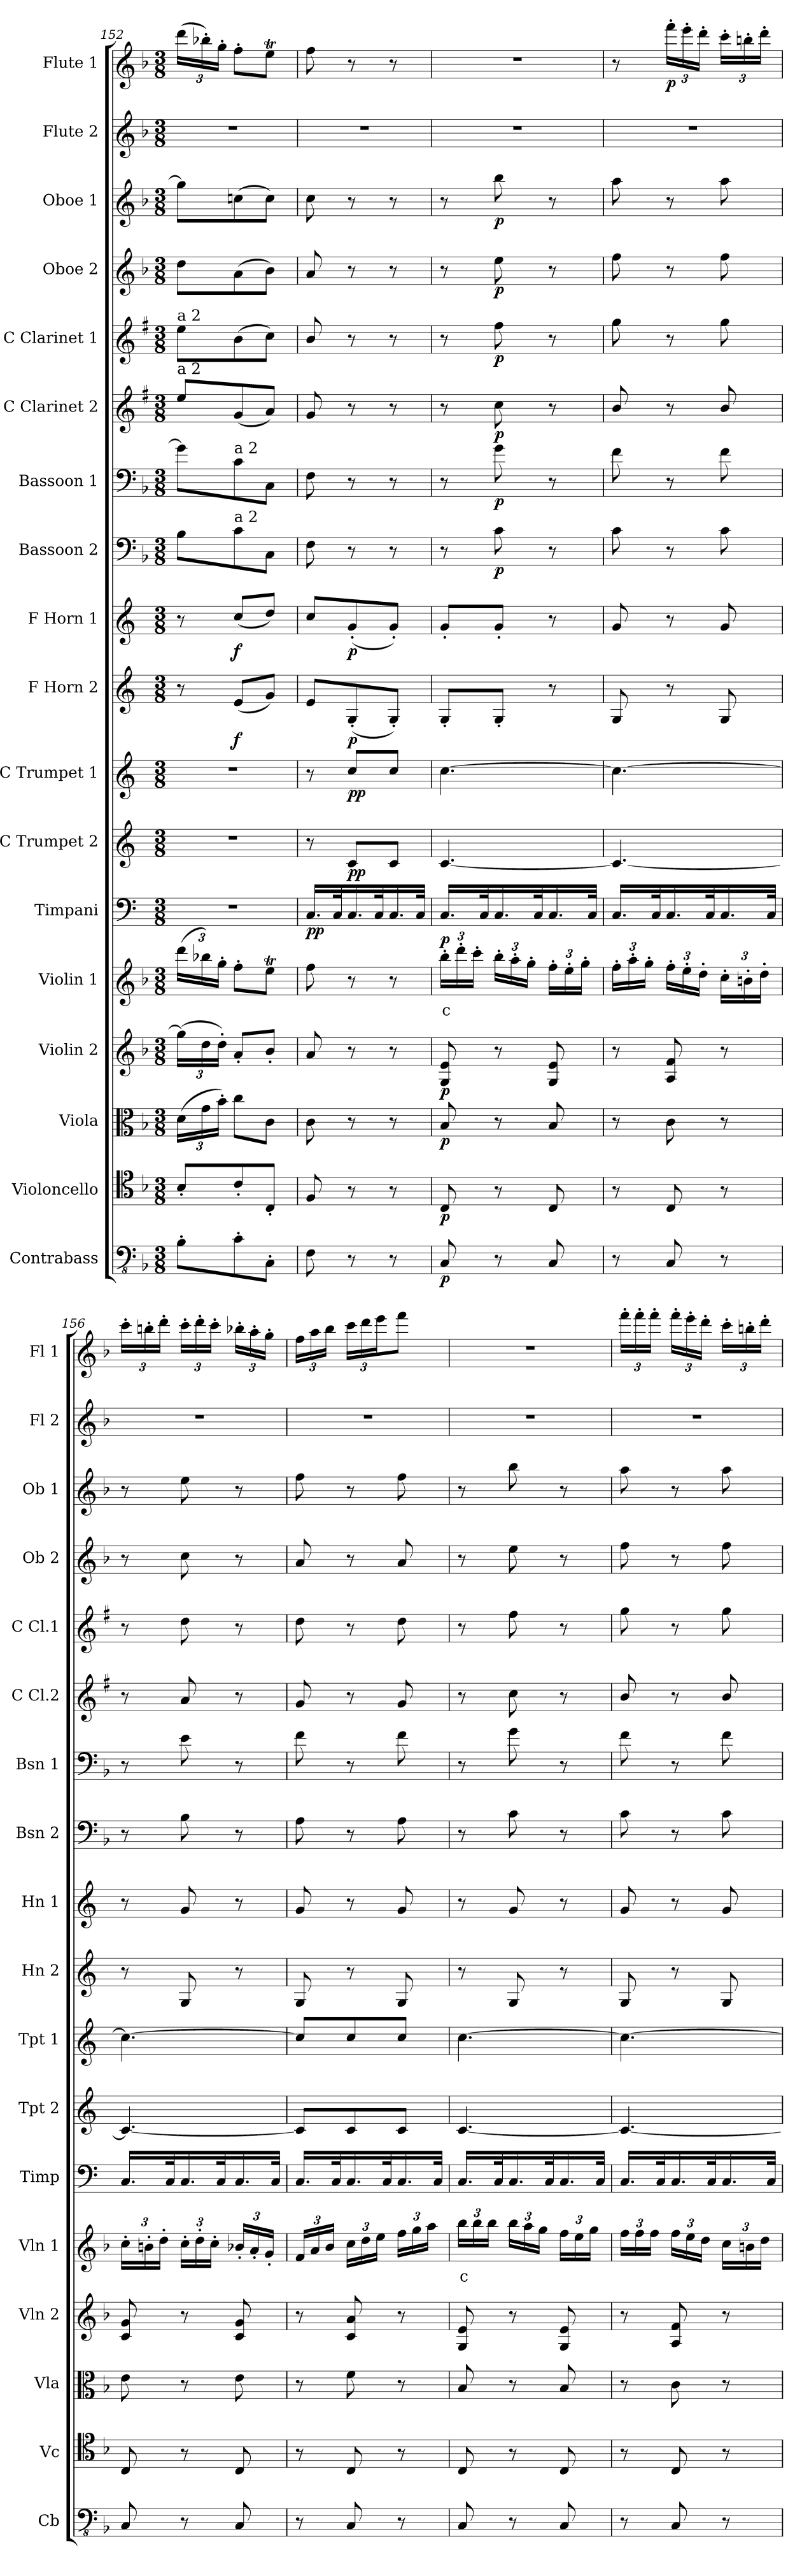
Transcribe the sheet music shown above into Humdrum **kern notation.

**kern	**dynam	**kern	**dynam	**kern	**dynam	**kern	**dynam	**kern	**text	**dynam	**kern	**dynam	**kern	**dynam	**kern	**dynam	**kern	**dynam	**kern	**dynam	**kern	**dynam	**kern	**dynam	**kern	**dynam	**kern	**dynam	**kern	**dynam	**kern	**dynam	**kern	**kern	**dynam
*part18	*part18	*part17	*part17	*part16	*part16	*part15	*part15	*part14	*part14	*part14	*part13	*part13	*part12	*part12	*part11	*part11	*part10	*part10	*part9	*part9	*part8	*part8	*part7	*part7	*part6	*part6	*part5	*part5	*part4	*part4	*part3	*part3	*part2	*part1	*part1
*staff18	*staff18	*staff17	*staff17	*staff16	*staff16	*staff15	*staff15	*staff14	*staff14	*staff14	*staff13	*staff13	*staff12	*staff12	*staff11	*staff11	*staff10	*staff10	*staff9	*staff9	*staff8	*staff8	*staff7	*staff7	*staff6	*staff6	*staff5	*staff5	*staff4	*staff4	*staff3	*staff3	*staff2	*staff1	*staff1
*I"Contrabass	*	*I"Violoncello	*	*I"Viola	*	*I"Violin 2	*	*I"Violin 1	*	*	*I"Timpani	*	*I"C Trumpet 2	*	*I"C Trumpet 1	*	*I"F Horn 2	*	*I"F Horn 1	*	*I"Bassoon 2	*	*I"Bassoon 1	*	*I"C Clarinet 2	*	*I"C Clarinet 1	*	*I"Oboe 2	*	*I"Oboe 1	*	*I"Flute 2	*I"Flute 1	*
*I'Cb	*	*I'Vc	*	*I'Vla	*	*I'Vln 2	*	*I'Vln 1	*	*	*I'Timp	*	*I'Tpt 2	*	*I'Tpt 1	*	*I'Hn 2	*	*I'Hn 1	*	*I'Bsn 2	*	*I'Bsn 1	*	*I'C Cl.2	*	*I'C Cl.1	*	*I'Ob 2	*	*I'Ob 1	*	*I'Fl 2	*I'Fl 1	*
*clefFv4	*	*clefC4	*	*clefC3	*	*clefG2	*	*clefG2	*	*	*clefF4	*	*clefG2	*	*clefG2	*	*clefG2	*	*clefG2	*	*clefF4	*	*clefF4	*	*clefG2	*	*clefG2	*	*clefG2	*	*clefG2	*	*clefG2	*clefG2	*
*	*	*	*	*	*	*	*	*	*	*	*	*	*	*	*	*	*ITrd4c7	*	*ITrd4c7	*	*	*	*	*	*ITrd1c2	*	*ITrd1c2	*	*	*	*	*	*	*	*
*k[b-]	*	*k[b-]	*	*k[b-]	*	*k[b-]	*	*k[b-]	*	*	*k[]	*	*k[]	*	*k[]	*	*k[b-]	*	*k[b-]	*	*k[b-]	*	*k[b-]	*	*k[b-]	*	*k[b-]	*	*k[b-]	*	*k[b-]	*	*k[b-]	*k[b-]	*
*F:	*	*F:	*	*F:	*	*F:	*	*F:	*	*	*	*	*	*	*	*	*	*	*	*	*F:	*	*F:	*	*F:	*	*F:	*	*F:	*	*F:	*	*F:	*F:	*
*M3/8	*	*M3/8	*	*M3/8	*	*M3/8	*	*M3/8	*	*	*M3/8	*	*M3/8	*	*M3/8	*	*M3/8	*	*M3/8	*	*M3/8	*	*M3/8	*	*M3/8	*	*M3/8	*	*M3/8	*	*M3/8	*	*M3/8	*M3/8	*
*	*	*	*	*Xbrackettup	*	*Xbrackettup	*	*Xbrackettup	*	*	*	*	*	*	*	*	*	*	*	*	*	*	*	*	*	*	*	*	*	*	*	*	*	*Xbrackettup	*
=152	=152	=152	=152	=152	=152	=152	=152	=152	=152	=152	=152	=152	=152	=152	=152	=152	=152	=152	=152	=152	=152	=152	=152	=152	=152	=152	=152	=152	=152	=152	=152	=152	=152	=152	=152
!	!	!	!	!	!	!	!	!	!	!	!	!	!	!	!	!	!	!	!	!	!	!	!	!	!	!	!LO:TX:a:t=a 2	!	!	!	!	!	!	!	!
!	!	!	!	!	!	!	!	!	!	!	!	!	!	!	!	!	!	!	!	!	!	!	!	!	!LO:TX:a:t=a 2	!	!	!	!	!	!	!	!	!	!
8BB-'\L	.	8B-'/L	.	(24d\LL	.	(24gg\LL]	.	(24ddd\LL	.	.	4.r	.	4.r	.	4.r	.	8r	.	8r	.	8B-\L	.	8g\L]	.	8dd/L	.	8dd\L	.	8dd\L	.	8gg\L]	.	4.r	(24ddd\LL	.
.	.	.	.	24g\	.	24dd\	.	24bb-X\)	.	.	.	.	.	.	.	.	.	.	.	.	.	.	.	.	.	.	.	.	.	.	.	.	.	24bb-X'\)	.
.	.	.	.	24b-'\JJ)	.	24dd'\JJ)	.	24gg'\JJ	.	.	.	.	.	.	.	.	.	.	.	.	.	.	.	.	.	.	.	.	.	.	.	.	.	24gg'\JJ	.
!	!	!	!	!	!	!	!	!	!	!	!	!	!	!	!	!	!	!	!	!	!	!	!LO:TX:a:t=a 2	!	!	!	!	!	!	!	!	!	!	!	!
!	!	!	!	!	!	!	!	!	!	!	!	!	!	!	!	!	!	!	!	!	!LO:TX:a:t=a 2	!	!	!	!	!	!	!	!	!	!	!	!	!	!
!	!	!	!	!	!	!	!	!	!	!	!	!	!	!	!	!	!	!LO:DY:b	!	!LO:DY:b	!	!	!	!	!	!	!	!	!	!	!	!	!	!	!
8C'\	.	8c'/	.	8cc\L	.	8a'/L	.	8ff'\L	.	.	.	.	.	.	.	.	(8A/L	f	(8f/L	f	8c\	.	8c\	.	(8f/	.	(8a\	.	(8a\	.	(8ccn\	.	.	8ff'\L	.
8CC'\J	.	8C'/J	.	8c\J	.	8b-'/J	.	8eet\J	.	.	.	.	.	.	.	.	8c/J)	.	8g/J)	.	8C\J	.	8C\J	.	8g/J)	.	8b-\J)	.	8b-\J)	.	8cc\J)	.	.	8eet\J	.
!!LO:PB:g=z
=153	=153	=153	=153	=153	=153	=153	=153	=153	=153	=153	=153	=153	=153	=153	=153	=153	=153	=153	=153	=153	=153	=153	=153	=153	=153	=153	=153	=153	=153	=153	=153	=153	=153	=153	=153
!	!	!	!	!	!	!	!	!	!	!	!	!LO:DY:b	!	!	!	!	!	!	!	!	!	!	!	!	!	!	!	!	!	!	!	!	!	!	!
8FF\	.	8F/	.	8c\	.	8a/	.	8ff\	.	.	16.C/LL	pp	8r	.	8r	.	8A/L	.	8f/L	.	8F\	.	8F\	.	8f/	.	8a/	.	8a/	.	8cc\	.	4.r	8ff\	.
.	.	.	.	.	.	.	.	.	.	.	32C/K	.	.	.	.	.	.	.	.	.	.	.	.	.	.	.	.	.	.	.	.	.	.	.	.
!	!	!	!	!	!	!	!	!	!	!	!	!	!	!LO:DY:b	!	!LO:DY:b	!	!LO:DY:b	!	!LO:DY:b	!	!	!	!	!	!	!	!	!	!	!	!	!	!	!
8r	.	8r	.	8r	.	8r	.	8r	.	.	16.C/	.	8c/L	pp	8cc/L	pp	(8C'/	p	(8c'/	p	8r	.	8r	.	8r	.	8r	.	8r	.	8r	.	.	8r	.
.	.	.	.	.	.	.	.	.	.	.	32C/K	.	.	.	.	.	.	.	.	.	.	.	.	.	.	.	.	.	.	.	.	.	.	.	.
8r	.	8r	.	8r	.	8r	.	8r	.	.	16.C/	.	8c/J	.	8cc/J	.	8C'/J)	.	8c'/J)	.	8r	.	8r	.	8r	.	8r	.	8r	.	8r	.	.	8r	.
.	.	.	.	.	.	.	.	.	.	.	32C/JJk	.	.	.	.	.	.	.	.	.	.	.	.	.	.	.	.	.	.	.	.	.	.	.	.
=154	=154	=154	=154	=154	=154	=154	=154	=154	=154	=154	=154	=154	=154	=154	=154	=154	=154	=154	=154	=154	=154	=154	=154	=154	=154	=154	=154	=154	=154	=154	=154	=154	=154	=154	=154
!	!LO:DY:b	!	!LO:DY:b	!	!LO:DY:b	!	!LO:DY:b	!	!LO:LY:b:color=#FF0000	!LO:DY:b	!	!	!	!	!	!	!	!	!	!	!	!	!	!	!	!	!	!	!	!	!	!	!	!	!
8CC/	p	8C/	p	8B-/	p	8G/ 8e/	p	24bb-'\LL	c	p	16.C/LL	.	[4.c/	.	[4.cc\	.	8C'/L	.	8c'/L	.	8r	.	8r	.	8r	.	8r	.	8r	.	8r	.	4.r	4.r	.
.	.	.	.	.	.	.	.	24ddd'\	.	.	.	.	.	.	.	.	.	.	.	.	.	.	.	.	.	.	.	.	.	.	.	.	.	.	.
.	.	.	.	.	.	.	.	24ccc'\JJ	.	.	.	.	.	.	.	.	.	.	.	.	.	.	.	.	.	.	.	.	.	.	.	.	.	.	.
.	.	.	.	.	.	.	.	.	.	.	32C/K	.	.	.	.	.	.	.	.	.	.	.	.	.	.	.	.	.	.	.	.	.	.	.	.
!	!	!	!	!	!	!	!	!	!	!	!	!	!	!	!	!	!	!	!	!	!	!LO:DY:b	!	!LO:DY:b	!	!LO:DY:b	!	!LO:DY:b	!	!LO:DY:b	!	!LO:DY:b	!	!	!
8r	.	8r	.	8r	.	8r	.	24bb-'\LL	.	.	16.C/	.	.	.	.	.	8C'/J	.	8c'/J	.	8c\	p	8g\	p	8b-\	p	8ee\	p	8ee\	p	8bb-\	p	.	.	.
.	.	.	.	.	.	.	.	24aa'\	.	.	.	.	.	.	.	.	.	.	.	.	.	.	.	.	.	.	.	.	.	.	.	.	.	.	.
.	.	.	.	.	.	.	.	24gg'\JJ	.	.	.	.	.	.	.	.	.	.	.	.	.	.	.	.	.	.	.	.	.	.	.	.	.	.	.
.	.	.	.	.	.	.	.	.	.	.	32C/K	.	.	.	.	.	.	.	.	.	.	.	.	.	.	.	.	.	.	.	.	.	.	.	.
8CC/	.	8C/	.	8B-/	.	8G/ 8e/	.	24ff'\LL	.	.	16.C/	.	.	.	.	.	8r	.	8r	.	8r	.	8r	.	8r	.	8r	.	8r	.	8r	.	.	.	.
.	.	.	.	.	.	.	.	24ee'\	.	.	.	.	.	.	.	.	.	.	.	.	.	.	.	.	.	.	.	.	.	.	.	.	.	.	.
.	.	.	.	.	.	.	.	24gg'\JJ	.	.	.	.	.	.	.	.	.	.	.	.	.	.	.	.	.	.	.	.	.	.	.	.	.	.	.
.	.	.	.	.	.	.	.	.	.	.	32C/JJk	.	.	.	.	.	.	.	.	.	.	.	.	.	.	.	.	.	.	.	.	.	.	.	.
=155	=155	=155	=155	=155	=155	=155	=155	=155	=155	=155	=155	=155	=155	=155	=155	=155	=155	=155	=155	=155	=155	=155	=155	=155	=155	=155	=155	=155	=155	=155	=155	=155	=155	=155	=155
8r	.	8r	.	8r	.	8r	.	24ff'\LL	.	.	16.C/LL	.	4.c/_	.	4.cc\_	.	8C/	.	8c/	.	8c\	.	8f\	.	8a/	.	8ff\	.	8ff\	.	8aa\	.	4.r	8r	.
.	.	.	.	.	.	.	.	24aa'\	.	.	.	.	.	.	.	.	.	.	.	.	.	.	.	.	.	.	.	.	.	.	.	.	.	.	.
.	.	.	.	.	.	.	.	24gg'\JJ	.	.	.	.	.	.	.	.	.	.	.	.	.	.	.	.	.	.	.	.	.	.	.	.	.	.	.
.	.	.	.	.	.	.	.	.	.	.	32C/K	.	.	.	.	.	.	.	.	.	.	.	.	.	.	.	.	.	.	.	.	.	.	.	.
!	!	!	!	!	!	!	!	!	!	!	!	!	!	!	!	!	!	!	!	!	!	!	!	!	!	!	!	!	!	!	!	!	!	!	!LO:DY:b
8CC/	.	8C/	.	8c\	.	8A/ 8f/	.	24ff'\LL	.	.	16.C/	.	.	.	.	.	8r	.	8r	.	8r	.	8r	.	8r	.	8r	.	8r	.	8r	.	.	24fff'\LL	p
.	.	.	.	.	.	.	.	24ee'\	.	.	.	.	.	.	.	.	.	.	.	.	.	.	.	.	.	.	.	.	.	.	.	.	.	24eee'\	.
.	.	.	.	.	.	.	.	24dd'\JJ	.	.	.	.	.	.	.	.	.	.	.	.	.	.	.	.	.	.	.	.	.	.	.	.	.	24ddd'\JJ	.
.	.	.	.	.	.	.	.	.	.	.	32C/K	.	.	.	.	.	.	.	.	.	.	.	.	.	.	.	.	.	.	.	.	.	.	.	.
8r	.	8r	.	8r	.	8r	.	24cc'\LL	.	.	16.C/	.	.	.	.	.	8C/	.	8c/	.	8c\	.	8f\	.	8a/	.	8ff\	.	8ff\	.	8aa\	.	.	24ccc'\LL	.
.	.	.	.	.	.	.	.	24bn'\	.	.	.	.	.	.	.	.	.	.	.	.	.	.	.	.	.	.	.	.	.	.	.	.	.	24bbn'\	.
.	.	.	.	.	.	.	.	24dd'\JJ	.	.	.	.	.	.	.	.	.	.	.	.	.	.	.	.	.	.	.	.	.	.	.	.	.	24ddd'\JJ	.
.	.	.	.	.	.	.	.	.	.	.	32C/JJk	.	.	.	.	.	.	.	.	.	.	.	.	.	.	.	.	.	.	.	.	.	.	.	.
=156	=156	=156	=156	=156	=156	=156	=156	=156	=156	=156	=156	=156	=156	=156	=156	=156	=156	=156	=156	=156	=156	=156	=156	=156	=156	=156	=156	=156	=156	=156	=156	=156	=156	=156	=156
8CC/	.	8C/	.	8e\	.	8c/ 8g/	.	24cc'\LL	.	.	16.C/LL	.	4.c/_	.	4.cc\_	.	8r	.	8r	.	8r	.	8r	.	8r	.	8r	.	8r	.	8r	.	4.r	24ccc'\LL	.
.	.	.	.	.	.	.	.	24bn'\	.	.	.	.	.	.	.	.	.	.	.	.	.	.	.	.	.	.	.	.	.	.	.	.	.	24bbn'\	.
.	.	.	.	.	.	.	.	24dd'\JJ	.	.	.	.	.	.	.	.	.	.	.	.	.	.	.	.	.	.	.	.	.	.	.	.	.	24ddd'\JJ	.
.	.	.	.	.	.	.	.	.	.	.	32C/K	.	.	.	.	.	.	.	.	.	.	.	.	.	.	.	.	.	.	.	.	.	.	.	.
8r	.	8r	.	8r	.	8r	.	24cc'\LL	.	.	16.C/	.	.	.	.	.	8C/	.	8c/	.	8B-\	.	8e\	.	8g/	.	8cc\	.	8cc\	.	8ee\	.	.	24ccc'\LL	.
.	.	.	.	.	.	.	.	24dd'\	.	.	.	.	.	.	.	.	.	.	.	.	.	.	.	.	.	.	.	.	.	.	.	.	.	24ddd'\	.
.	.	.	.	.	.	.	.	24cc'\JJ	.	.	.	.	.	.	.	.	.	.	.	.	.	.	.	.	.	.	.	.	.	.	.	.	.	24ccc'\JJ	.
.	.	.	.	.	.	.	.	.	.	.	32C/K	.	.	.	.	.	.	.	.	.	.	.	.	.	.	.	.	.	.	.	.	.	.	.	.
8CC/	.	8C/	.	8e\	.	8c/ 8g/	.	24b-X'/LL	.	.	16.C/	.	.	.	.	.	8r	.	8r	.	8r	.	8r	.	8r	.	8r	.	8r	.	8r	.	.	24bb-X'\LL	.
.	.	.	.	.	.	.	.	24a'/	.	.	.	.	.	.	.	.	.	.	.	.	.	.	.	.	.	.	.	.	.	.	.	.	.	24aa'\	.
.	.	.	.	.	.	.	.	24g'/JJ	.	.	.	.	.	.	.	.	.	.	.	.	.	.	.	.	.	.	.	.	.	.	.	.	.	24gg'\JJ	.
.	.	.	.	.	.	.	.	.	.	.	32C/JJk	.	.	.	.	.	.	.	.	.	.	.	.	.	.	.	.	.	.	.	.	.	.	.	.
=157	=157	=157	=157	=157	=157	=157	=157	=157	=157	=157	=157	=157	=157	=157	=157	=157	=157	=157	=157	=157	=157	=157	=157	=157	=157	=157	=157	=157	=157	=157	=157	=157	=157	=157	=157
8r	.	8r	.	8r	.	8r	.	24f/LL	.	.	16.C/LL	.	8c/L]	.	8cc/L]	.	8C/	.	8c/	.	8A\	.	8f\	.	8f/	.	8cc\	.	8a/	.	8ff\	.	4.r	24ff\LL	.
.	.	.	.	.	.	.	.	24a/	.	.	.	.	.	.	.	.	.	.	.	.	.	.	.	.	.	.	.	.	.	.	.	.	.	24aa\	.
.	.	.	.	.	.	.	.	24b-/JJ	.	.	.	.	.	.	.	.	.	.	.	.	.	.	.	.	.	.	.	.	.	.	.	.	.	24bb-\JJ	.
.	.	.	.	.	.	.	.	.	.	.	32C/K	.	.	.	.	.	.	.	.	.	.	.	.	.	.	.	.	.	.	.	.	.	.	.	.
8CC/	.	8C/	.	8f\	.	8c/ 8a/	.	24cc\LL	.	.	16.C/	.	8c/	.	8cc/	.	8r	.	8r	.	8r	.	8r	.	8r	.	8r	.	8r	.	8r	.	.	24ccc\LL	.
.	.	.	.	.	.	.	.	24dd\	.	.	.	.	.	.	.	.	.	.	.	.	.	.	.	.	.	.	.	.	.	.	.	.	.	24ddd\	.
.	.	.	.	.	.	.	.	24ee\JJ	.	.	.	.	.	.	.	.	.	.	.	.	.	.	.	.	.	.	.	.	.	.	.	.	.	24eee\J	.
.	.	.	.	.	.	.	.	.	.	.	32C/K	.	.	.	.	.	.	.	.	.	.	.	.	.	.	.	.	.	.	.	.	.	.	.	.
8r	.	8r	.	8r	.	8r	.	24ff\LL	.	.	16.C/	.	8c/J	.	8cc/J	.	8C/	.	8c/	.	8A\	.	8f\	.	8f/	.	8cc\	.	8a/	.	8ff\	.	.	8fff\J	.
.	.	.	.	.	.	.	.	24gg\	.	.	.	.	.	.	.	.	.	.	.	.	.	.	.	.	.	.	.	.	.	.	.	.	.	.	.
.	.	.	.	.	.	.	.	24aa\JJ	.	.	.	.	.	.	.	.	.	.	.	.	.	.	.	.	.	.	.	.	.	.	.	.	.	.	.
.	.	.	.	.	.	.	.	.	.	.	32C/JJk	.	.	.	.	.	.	.	.	.	.	.	.	.	.	.	.	.	.	.	.	.	.	.	.
=158	=158	=158	=158	=158	=158	=158	=158	=158	=158	=158	=158	=158	=158	=158	=158	=158	=158	=158	=158	=158	=158	=158	=158	=158	=158	=158	=158	=158	=158	=158	=158	=158	=158	=158	=158
!	!	!	!	!	!	!	!	!	!LO:LY:b:color=#FF0000	!	!	!	!	!	!	!	!	!	!	!	!	!	!	!	!	!	!	!	!	!	!	!	!	!	!
8CC/	.	8C/	.	8B-/	.	8G/ 8e/	.	24bb-\LL	c	.	16.C/LL	.	[4.c/	.	[4.cc\	.	8r	.	8r	.	8r	.	8r	.	8r	.	8r	.	8r	.	8r	.	4.r	4.r	.
.	.	.	.	.	.	.	.	24bb-\	.	.	.	.	.	.	.	.	.	.	.	.	.	.	.	.	.	.	.	.	.	.	.	.	.	.	.
.	.	.	.	.	.	.	.	24bb-\JJ	.	.	.	.	.	.	.	.	.	.	.	.	.	.	.	.	.	.	.	.	.	.	.	.	.	.	.
.	.	.	.	.	.	.	.	.	.	.	32C/K	.	.	.	.	.	.	.	.	.	.	.	.	.	.	.	.	.	.	.	.	.	.	.	.
8r	.	8r	.	8r	.	8r	.	24bb-\LL	.	.	16.C/	.	.	.	.	.	8C/	.	8c/	.	8c\	.	8g\	.	8b-\	.	8ee\	.	8ee\	.	8bb-\	.	.	.	.
.	.	.	.	.	.	.	.	24aa\	.	.	.	.	.	.	.	.	.	.	.	.	.	.	.	.	.	.	.	.	.	.	.	.	.	.	.
.	.	.	.	.	.	.	.	24gg\JJ	.	.	.	.	.	.	.	.	.	.	.	.	.	.	.	.	.	.	.	.	.	.	.	.	.	.	.
.	.	.	.	.	.	.	.	.	.	.	32C/K	.	.	.	.	.	.	.	.	.	.	.	.	.	.	.	.	.	.	.	.	.	.	.	.
8CC/	.	8C/	.	8B-/	.	8G/ 8e/	.	24ff\LL	.	.	16.C/	.	.	.	.	.	8r	.	8r	.	8r	.	8r	.	8r	.	8r	.	8r	.	8r	.	.	.	.
.	.	.	.	.	.	.	.	24ee\	.	.	.	.	.	.	.	.	.	.	.	.	.	.	.	.	.	.	.	.	.	.	.	.	.	.	.
.	.	.	.	.	.	.	.	24gg\JJ	.	.	.	.	.	.	.	.	.	.	.	.	.	.	.	.	.	.	.	.	.	.	.	.	.	.	.
.	.	.	.	.	.	.	.	.	.	.	32C/JJk	.	.	.	.	.	.	.	.	.	.	.	.	.	.	.	.	.	.	.	.	.	.	.	.
=159	=159	=159	=159	=159	=159	=159	=159	=159	=159	=159	=159	=159	=159	=159	=159	=159	=159	=159	=159	=159	=159	=159	=159	=159	=159	=159	=159	=159	=159	=159	=159	=159	=159	=159	=159
8r	.	8r	.	8r	.	8r	.	24ff\LL	.	.	16.C/LL	.	4.c/_	.	4.cc\_	.	8C/	.	8c/	.	8c\	.	8f\	.	8a/	.	8ff\	.	8ff\	.	8aa\	.	4.r	24fff'\LL	.
.	.	.	.	.	.	.	.	24ff\	.	.	.	.	.	.	.	.	.	.	.	.	.	.	.	.	.	.	.	.	.	.	.	.	.	24fff'\	.
.	.	.	.	.	.	.	.	24ff\JJ	.	.	.	.	.	.	.	.	.	.	.	.	.	.	.	.	.	.	.	.	.	.	.	.	.	24fff'\JJ	.
.	.	.	.	.	.	.	.	.	.	.	32C/K	.	.	.	.	.	.	.	.	.	.	.	.	.	.	.	.	.	.	.	.	.	.	.	.
8CC/	.	8C/	.	8c\	.	8A/ 8f/	.	24ff\LL	.	.	16.C/	.	.	.	.	.	8r	.	8r	.	8r	.	8r	.	8r	.	8r	.	8r	.	8r	.	.	24fff'\LL	.
.	.	.	.	.	.	.	.	24ee\	.	.	.	.	.	.	.	.	.	.	.	.	.	.	.	.	.	.	.	.	.	.	.	.	.	24eee'\	.
.	.	.	.	.	.	.	.	24dd\JJ	.	.	.	.	.	.	.	.	.	.	.	.	.	.	.	.	.	.	.	.	.	.	.	.	.	24ddd'\JJ	.
.	.	.	.	.	.	.	.	.	.	.	32C/K	.	.	.	.	.	.	.	.	.	.	.	.	.	.	.	.	.	.	.	.	.	.	.	.
8r	.	8r	.	8r	.	8r	.	24cc\LL	.	.	16.C/	.	.	.	.	.	8C/	.	8c/	.	8c\	.	8f\	.	8a/	.	8ff\	.	8ff\	.	8aa\	.	.	24ccc'\LL	.
.	.	.	.	.	.	.	.	24bn\	.	.	.	.	.	.	.	.	.	.	.	.	.	.	.	.	.	.	.	.	.	.	.	.	.	24bbn'\	.
.	.	.	.	.	.	.	.	24dd\JJ	.	.	.	.	.	.	.	.	.	.	.	.	.	.	.	.	.	.	.	.	.	.	.	.	.	24ddd'\JJ	.
.	.	.	.	.	.	.	.	.	.	.	32C/JJk	.	.	.	.	.	.	.	.	.	.	.	.	.	.	.	.	.	.	.	.	.	.	.	.
=	=	=	=	=	=	=	=	=	=	=	=	=	=	=	=	=	=	=	=	=	=	=	=	=	=	=	=	=	=	=	=	=	=	=	=
*-	*-	*-	*-	*-	*-	*-	*-	*-	*-	*-	*-	*-	*-	*-	*-	*-	*-	*-	*-	*-	*-	*-	*-	*-	*-	*-	*-	*-	*-	*-	*-	*-	*-	*-	*-
